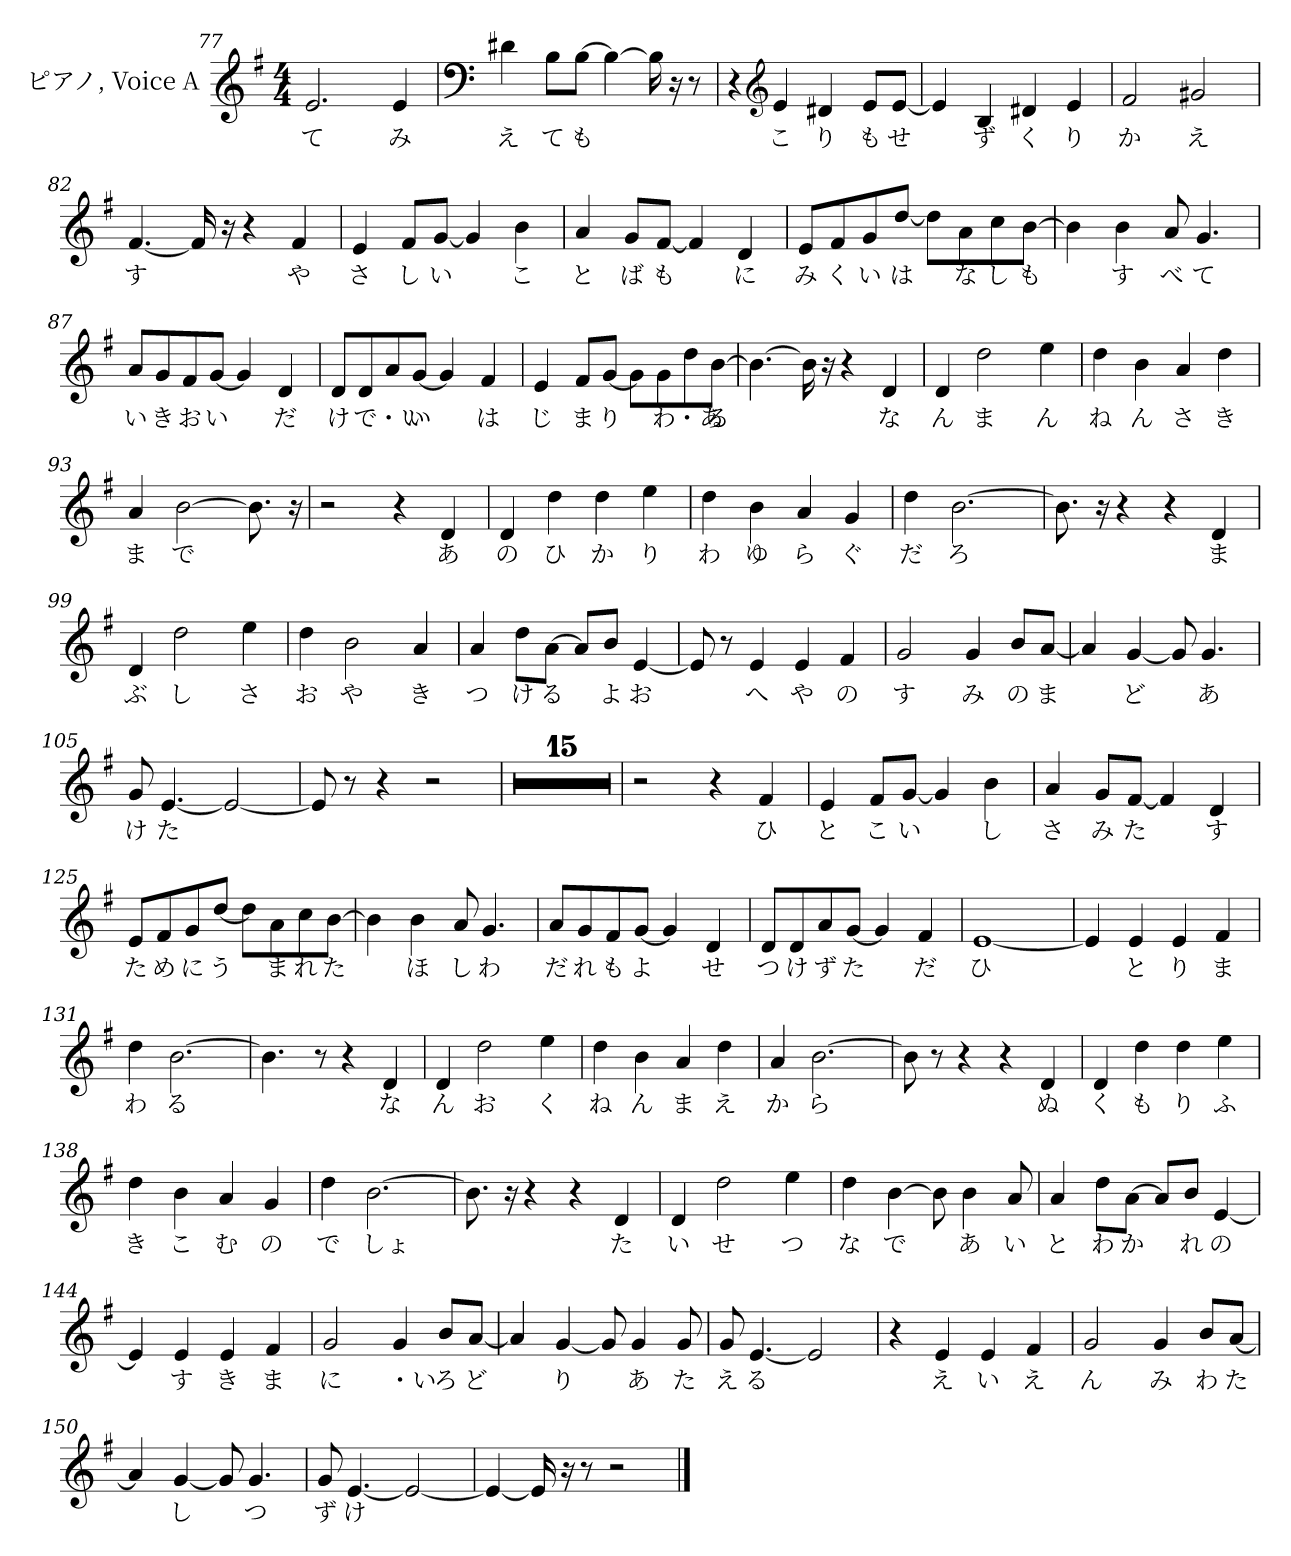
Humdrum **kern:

**kern	**text
*part1	*part1
*staff1	*staff1
*I"ピアノ, Voice A	*
*clefG2	*
*k[f#]	*
*M4/4	*
=77	=77
!	!LO:LY:b
2.e/	て
!	!LO:LY:b
4e/	み
=78	=78
*clefF4	*
!	!LO:LY:b
4d#X\	え
!	!LO:LY:b
8B\L	て
!	!LO:LY:b
[8B\J	も
4B\_	.
16B\]	.
16r	.
8r	.
=79	=79
4r	.
*clefG2	*
!	!LO:LY:b
4e/	こ
!	!LO:LY:b
4d#X/	り
!	!LO:LY:b
8e/L	も
!	!LO:LY:b
[8e/J	せ
=80	=80
4e/]	.
!	!LO:LY:b
4B/	ず
!	!LO:LY:b
4d#X/	く
!	!LO:LY:b
4e/	り
=81	=81
!	!LO:LY:b
2f#/	か
!	!LO:LY:b
2g#X/	え
=82	=82
!	!LO:LY:b
[4.f#/	す
16f#/]	.
16r	.
4r	.
!	!LO:LY:b
4f#/	や
!!LO:LB:g=z
=83	=83
!	!LO:LY:b
4e/	さ
!	!LO:LY:b
8f#/L	し
!	!LO:LY:b
[8g/J	い
4g/]	.
!	!LO:LY:b
4b\	こ
=84	=84
!	!LO:LY:b
4a/	と
!	!LO:LY:b
8g/L	ば
!	!LO:LY:b
[8f#/J	も
4f#/]	.
!	!LO:LY:b
4d/	に
=85	=85
!	!LO:LY:b
8e/L	み
!	!LO:LY:b
8f#/	く
!	!LO:LY:b
8g/	い
!	!LO:LY:b
[8dd/J	は
8dd\L]	.
!	!LO:LY:b
8a\	な
!	!LO:LY:b
8cc\	し
!	!LO:LY:b
[8b\J	も
=86	=86
4b\]	.
!	!LO:LY:b
4b\	す
!	!LO:LY:b
8a/	べ
!	!LO:LY:b
4.g/	て
=87	=87
!	!LO:LY:b
8a/L	い
!	!LO:LY:b
8g/	き
!	!LO:LY:b
8f#/	お
!	!LO:LY:b
[8g/J	い
4g/]	.
!	!LO:LY:b
4d/	だ
=88	=88
!	!LO:LY:b
8d/L	け
!	!LO:LY:b
8d/	で
!	!LO:LY:b
8a/	・い
!	!LO:LY:b
[8g/J	い
4g/]	.
!	!LO:LY:b
4f#/	は
!!LO:PB:g=z
=89	=89
!	!LO:LY:b
4e/	じ
!	!LO:LY:b
8f#/L	ま
!	!LO:LY:b
[8g/J	り
8g\L]	.
!	!LO:LY:b
8g\	わ
!	!LO:LY:b
8dd\	・あ
!	!LO:LY:b
[8b\J	る
=90	=90
4.b\_	.
16b\]	.
16r	.
4r	.
!	!LO:LY:b
4d/	な
=91	=91
!	!LO:LY:b
4d/	ん
!	!LO:LY:b
2dd\	ま
!	!LO:LY:b
4ee\	ん
=92	=92
!	!LO:LY:b
4dd\	ね
!	!LO:LY:b
4b\	ん
!	!LO:LY:b
4a/	さ
!	!LO:LY:b
4dd\	き
=93	=93
!	!LO:LY:b
4a/	ま
!	!LO:LY:b
[2b\	で
8.b\]	.
16r	.
=94	=94
2r	.
4r	.
!	!LO:LY:b
4d/	あ
=95	=95
!	!LO:LY:b
4d/	の
!	!LO:LY:b
4dd\	ひ
!	!LO:LY:b
4dd\	か
!	!LO:LY:b
4ee\	り
!!LO:LB:g=z
=96	=96
!	!LO:LY:b
4dd\	わ
!	!LO:LY:b
4b\	ゆ
!	!LO:LY:b
4a/	ら
!	!LO:LY:b
4g/	ぐ
=97	=97
!	!LO:LY:b
4dd\	だ
!	!LO:LY:b
[2.b\	ろ
=98	=98
8.b\]	.
16r	.
4r	.
4r	.
!	!LO:LY:b
4d/	ま
=99	=99
!	!LO:LY:b
4d/	ぶ
!	!LO:LY:b
2dd\	し
!	!LO:LY:b
4ee\	さ
=100	=100
!	!LO:LY:b
4dd\	お
!	!LO:LY:b
2b\	や
!	!LO:LY:b
4a/	き
=101	=101
!	!LO:LY:b
4a/	つ
!	!LO:LY:b
8dd\L	け
!	!LO:LY:b
[8a\J	る
8a/L]	.
!	!LO:LY:b
8b/J	よ
!	!LO:LY:b
[4e/	お
=102	=102
8e/]	.
8r	.
!	!LO:LY:b
4e/	へ
!	!LO:LY:b
4e/	や
!	!LO:LY:b
4f#/	の
=103	=103
!	!LO:LY:b
2g/	す
!	!LO:LY:b
4g/	み
!	!LO:LY:b
8b/L	の
!	!LO:LY:b
[8a/J	ま
!!LO:LB:g=z
=104	=104
4a/]	.
!	!LO:LY:b
[4g/	ど
8g/]	.
!	!LO:LY:b
4.g/	あ
=105	=105
!	!LO:LY:b
8g/	け
!	!LO:LY:b
[4.e/	た
2e/_	.
=106	=106
8e/]	.
8r	.
4r	.
2r	.
=107	=107
1r	.
=108	=108
1r	.
=109	=109
1r	.
=110	=110
1r	.
=111	=111
1r	.
=112	=112
1r	.
=113	=113
1r	.
=114	=114
1r	.
=115	=115
1r	.
=116	=116
1r	.
!!LO:LB:g=z
=117	=117
1r	.
=118	=118
1r	.
=119	=119
1r	.
=120	=120
1r	.
=121	=121
1r	.
=122	=122
2r	.
4r	.
!	!LO:LY:b
4f#/	ひ
=123	=123
!	!LO:LY:b
4e/	と
!	!LO:LY:b
8f#/L	こ
!	!LO:LY:b
[8g/J	い
4g/]	.
!	!LO:LY:b
4b\	し
=124	=124
!	!LO:LY:b
4a/	さ
!	!LO:LY:b
8g/L	み
!	!LO:LY:b
[8f#/J	た
4f#/]	.
!	!LO:LY:b
4d/	す
=125	=125
!	!LO:LY:b
8e/L	た
!	!LO:LY:b
8f#/	め
!	!LO:LY:b
8g/	に
!	!LO:LY:b
[8dd/J	う
8dd\L]	.
!	!LO:LY:b
8a\	ま
!	!LO:LY:b
8cc\	れ
!	!LO:LY:b
[8b\J	た
!!LO:LB:g=z
=126	=126
4b\]	.
!	!LO:LY:b
4b\	ほ
!	!LO:LY:b
8a/	し
!	!LO:LY:b
4.g/	わ
=127	=127
!	!LO:LY:b
8a/L	だ
!	!LO:LY:b
8g/	れ
!	!LO:LY:b
8f#/	も
!	!LO:LY:b
[8g/J	よ
4g/]	.
!	!LO:LY:b
4d/	せ
=128	=128
!	!LO:LY:b
8d/L	つ
!	!LO:LY:b
8d/	け
!	!LO:LY:b
8a/	ず
!	!LO:LY:b
[8g/J	た
4g/]	.
!	!LO:LY:b
4f#/	だ
=129	=129
!	!LO:LY:b
[1e	ひ
=130	=130
4e/]	.
!	!LO:LY:b
4e/	と
!	!LO:LY:b
4e/	り
!	!LO:LY:b
4f#/	ま
=131	=131
!	!LO:LY:b
4dd\	わ
!	!LO:LY:b
[2.b\	る
=132	=132
4.b\]	.
8r	.
4r	.
!	!LO:LY:b
4d/	な
=133	=133
!	!LO:LY:b
4d/	ん
!	!LO:LY:b
2dd\	お
!	!LO:LY:b
4ee\	く
!!LO:LB:g=z
=134	=134
!	!LO:LY:b
4dd\	ね
!	!LO:LY:b
4b\	ん
!	!LO:LY:b
4a/	ま
!	!LO:LY:b
4dd\	え
=135	=135
!	!LO:LY:b
4a/	か
!	!LO:LY:b
[2.b\	ら
=136	=136
8b\]	.
8r	.
4r	.
4r	.
!	!LO:LY:b
4d/	ぬ
=137	=137
!	!LO:LY:b
4d/	く
!	!LO:LY:b
4dd\	も
!	!LO:LY:b
4dd\	り
!	!LO:LY:b
4ee\	ふ
=138	=138
!	!LO:LY:b
4dd\	き
!	!LO:LY:b
4b\	こ
!	!LO:LY:b
4a/	む
!	!LO:LY:b
4g/	の
=139	=139
!	!LO:LY:b
4dd\	で
!	!LO:LY:b
[2.b\	しょ
=140	=140
8.b\]	.
16r	.
4r	.
4r	.
!	!LO:LY:b
4d/	た
=141	=141
!	!LO:LY:b
4d/	い
!	!LO:LY:b
2dd\	せ
!	!LO:LY:b
4ee\	つ
!!LO:LB:g=z
=142	=142
!	!LO:LY:b
4dd\	な
!	!LO:LY:b
[4b\	で
8b\]	.
!	!LO:LY:b
4b\	あ
!	!LO:LY:b
8a/	い
=143	=143
!	!LO:LY:b
4a/	と
!	!LO:LY:b
8dd\L	わ
!	!LO:LY:b
[8a\J	か
8a/L]	.
!	!LO:LY:b
8b/J	れ
!	!LO:LY:b
[4e/	の
=144	=144
4e/]	.
!	!LO:LY:b
4e/	す
!	!LO:LY:b
4e/	き
!	!LO:LY:b
4f#/	ま
=145	=145
!	!LO:LY:b
2g/	に
!	!LO:LY:b
4g/	・い
!	!LO:LY:b
8b/L	ろ
!	!LO:LY:b
[8a/J	ど
=146	=146
4a/]	.
!	!LO:LY:b
[4g/	り
8g/]	.
!	!LO:LY:b
4g/	あ
!	!LO:LY:b
8g/	た
=147	=147
!	!LO:LY:b
8g/	え
!	!LO:LY:b
[4.e/	る
2e/]	.
=148	=148
4r	.
!	!LO:LY:b
4e/	え
!	!LO:LY:b
4e/	い
!	!LO:LY:b
4f#/	え
!!LO:LB:g=z
=149	=149
!	!LO:LY:b
2g/	ん
!	!LO:LY:b
4g/	み
!	!LO:LY:b
8b/L	わ
!	!LO:LY:b
[8a/J	た
=150	=150
4a/]	.
!	!LO:LY:b
[4g/	し
8g/]	.
!	!LO:LY:b
4.g/	つ
=151	=151
!	!LO:LY:b
8g/	ず
!	!LO:LY:b
[4.e/	け
2e/_	.
=152	=152
4e/_	.
16e/]	.
16r	.
8r	.
2r	.
==	==
*-	*-
